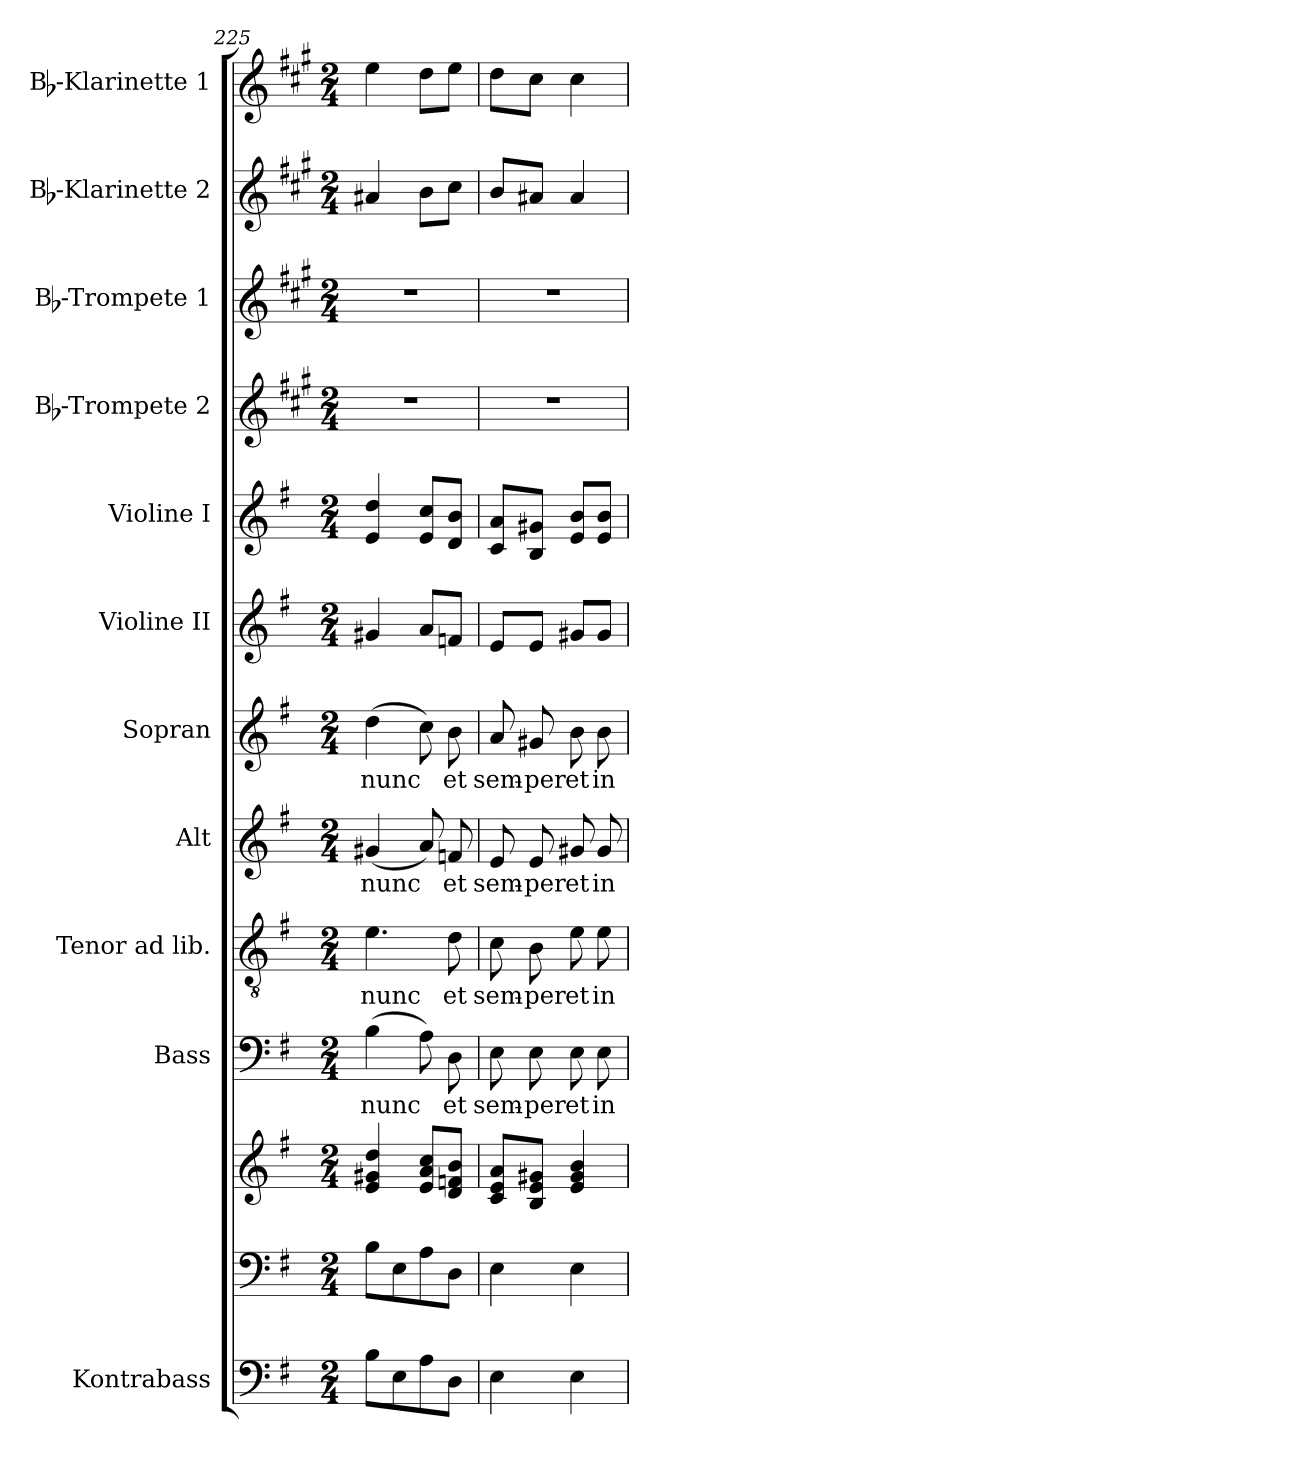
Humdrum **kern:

**kern	**kern	**kern	**kern	**text	**kern	**text	**kern	**text	**kern	**text	**kern	**kern	**kern	**kern	**kern	**kern
*part12	*part11	*part11	*part10	*part10	*part9	*part9	*part8	*part8	*part7	*part7	*part6	*part5	*part4	*part3	*part2	*part1
*staff13	*staff12	*staff11	*staff10	*staff10	*staff9	*staff9	*staff8	*staff8	*staff7	*staff7	*staff6	*staff5	*staff4	*staff3	*staff2	*staff1
*I"Kontrabass	*	*	*I"Bass	*	*I"Tenor ad lib.	*	*I"Alt	*	*I"Sopran	*	*I"Violine II	*I"Violine I	*I"Bb-Trompete 2	*I"Bb-Trompete 1	*I"Bb-Klarinette 2	*I"Bb-Klarinette 1
*I'Kb.	*	*	*I'B.	*	*I'T.	*	*I'A.	*	*I'S.	*	*I'Vl. II	*I'Vl. I	*I'Bb Trp. 2	*I'Bb Trp. 1	*I'Bb Kl. 2	*I'Bb Kl. 1
!!LO:PB:g=z
*clefF4	*clefF4	*clefG2	*clefF4	*	*clefGv2	*	*clefG2	*	*clefG2	*	*clefG2	*clefG2	*clefG2	*clefG2	*clefG2	*clefG2
*ITrd7c12	*	*	*	*	*	*	*	*	*	*	*	*	*ITrd1c2	*ITrd1c2	*ITrd1c2	*ITrd1c2
*k[f#]	*k[f#]	*k[f#]	*k[f#]	*	*k[f#]	*	*k[f#]	*	*k[f#]	*	*k[f#]	*k[f#]	*k[f#]	*k[f#]	*k[f#]	*k[f#]
*G:	*G:	*G:	*G:	*	*G:	*	*G:	*	*G:	*	*G:	*G:	*G:	*G:	*G:	*G:
*M2/4	*M2/4	*M2/4	*M2/4	*	*M2/4	*	*M2/4	*	*M2/4	*	*M2/4	*M2/4	*M2/4	*M2/4	*M2/4	*M2/4
=225	=225	=225	=225	=225	=225	=225	=225	=225	=225	=225	=225	=225	=225	=225	=225	=225
!	!	!	!	!LO:LY:b	!	!LO:LY:b	!	!LO:LY:b	!	!LO:LY:b	!	!	!	!	!	!
8BB\L	8B\L	4e/ 4g#X/ 4dd/	(>4B\	nunc	4.e\	nunc	(<4g#X/	nunc	(>4dd\	nunc	4g#X/	4e/ 4dd/	2r	2r	4g#X/	4dd\
8EE\	8E\	.	.	.	.	.	.	.	.	.	.	.	.	.	.	.
8AA\	8A\	8e/ 8a/ 8cc/L	8A\)	.	.	.	8a/)	.	8cc\)	.	8a/L	8e/ 8cc/L	.	.	8a\L	8cc\L
!	!	!	!	!LO:LY:b	!	!LO:LY:b	!	!LO:LY:b	!	!LO:LY:b	!	!	!	!	!	!
8DD\J	8D\J	8d/ 8fn/ 8b/J	8D\	et	8d\	et	8fn/	et	8b\	et	8fn/J	8d/ 8b/J	.	.	8b\J	8dd\J
=226	=226	=226	=226	=226	=226	=226	=226	=226	=226	=226	=226	=226	=226	=226	=226	=226
!	!	!	!	!LO:LY:b	!	!LO:LY:b	!	!LO:LY:b	!	!LO:LY:b	!	!	!	!	!	!
4EE\	4E\	8c/ 8e/ 8a/L	8E\	sem-	8c\	sem-	8e/	sem-	8a/	sem-	8e/L	8c/ 8a/L	2r	2r	8a/L	8cc\L
!	!	!	!	!LO:LY:b	!	!LO:LY:b	!	!LO:LY:b	!	!LO:LY:b	!	!	!	!	!	!
.	.	8B/ 8e/ 8g#X/J	8E\	-per	8B\	-per	8e/	-per	8g#X/	-per	8e/J	8B/ 8g#X/J	.	.	8g#X/J	8b\J
!	!	!	!	!LO:LY:b	!	!LO:LY:b	!	!LO:LY:b	!	!LO:LY:b	!	!	!	!	!	!
4EE\	4E\	4e/ 4g#/ 4b/	8E\	et	8e\	et	8g#X/	et	8b\	et	8g#X/L	8e/ 8b/L	.	.	4g#/	4b\
!	!	!	!	!LO:LY:b	!	!LO:LY:b	!	!LO:LY:b	!	!LO:LY:b	!	!	!	!	!	!
.	.	.	8E\	in	8e\	in	8g#/	in	8b\	in	8g#/J	8e/ 8b/J	.	.	.	.
=	=	=	=	=	=	=	=	=	=	=	=	=	=	=	=	=
*-	*-	*-	*-	*-	*-	*-	*-	*-	*-	*-	*-	*-	*-	*-	*-	*-
